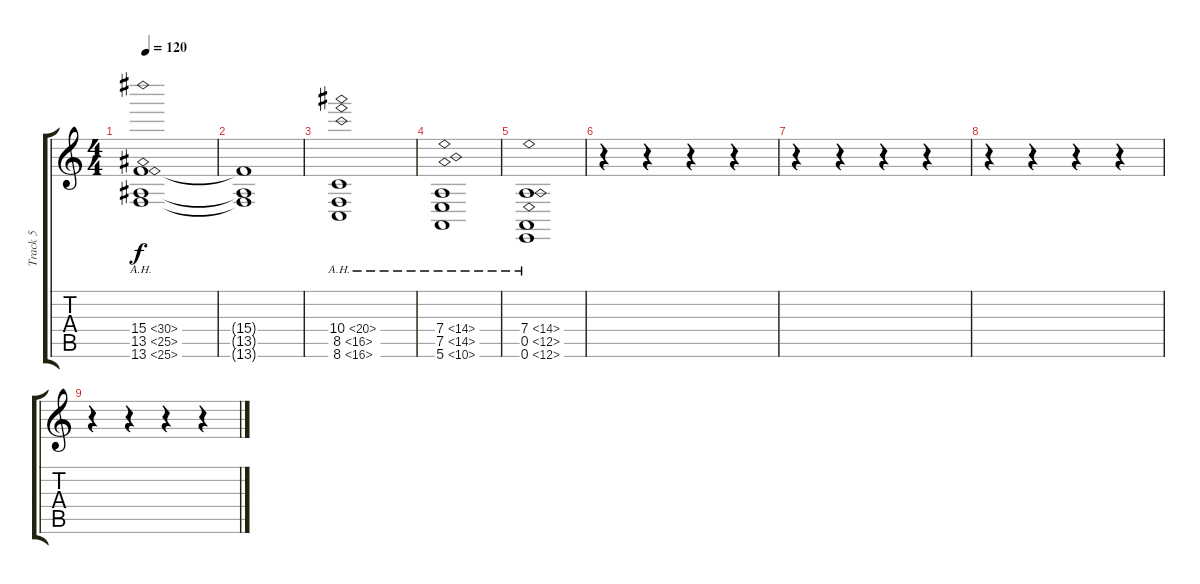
\track ("Track 5" "Track 5") {instrument stringensemble1}
\staff {score tabs}
\tuning (E4 B3 G3 D3 A2 E2) {hide}
\ts (4 4)
\tempo 120
\clef g2
\ks c
(15.4{ah 15} 13.5{ah 12} 13.6{ah 12}).1{dy f} |
(15.4{t} 13.5{t} 13.6{t}).1 |
(10.4{ah 10} 8.5{ah 8} 8.6{ah 8}).1 |
(7.4{ah 7} 7.5{ah 7} 5.6{ah 5}).1 |
(7.4{ah 7} 0.5{ah 12} 0.6{ah 12}).1 |
r.4 r.4 r.4 r.4 |
r.4 r.4 r.4 r.4 |
r.4 r.4 r.4 r.4 |
r.4 r.4 r.4 r.4
